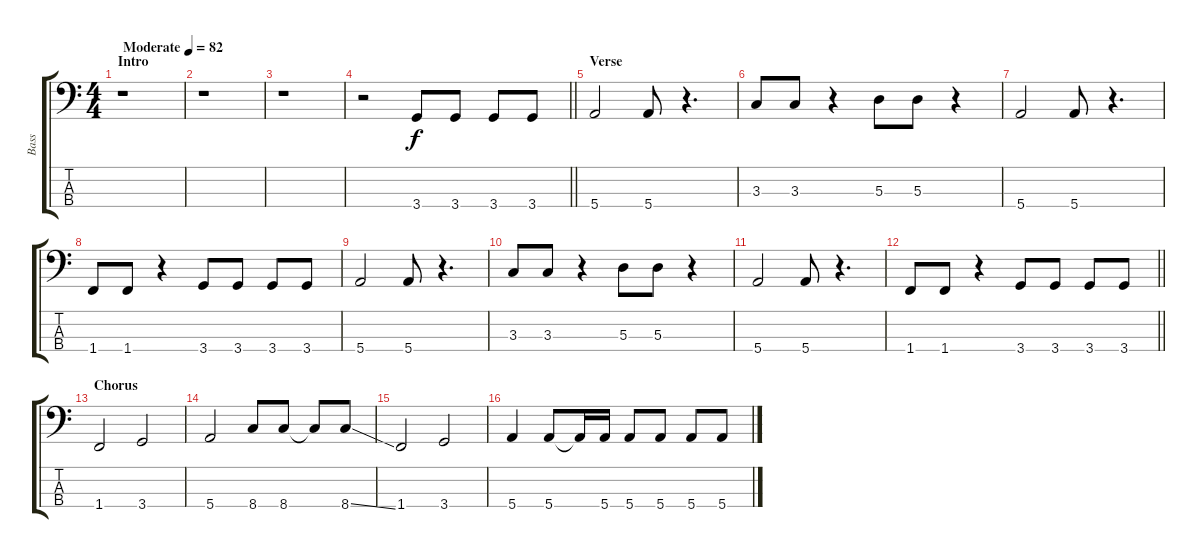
\track ("Bass" "Bass") {instrument electricbasspick}
\staff {score tabs}
\tuning (G2 D2 A1 E1) {hide}
\ts (4 4)
\section ("" "Intro")
\tempo (82 "Moderate")
\clef f4
\ks c
r.1{dy f instrument electricbasspick} |
r.1 |
r.1 |
\barLineRight lightlight
r.2 3.4.8 3.4.8 3.4.8 3.4.8 |
\section ("" "Verse")
5.4.2 5.4.8 r.4{d} |
3.3.8 3.3.8 r.4 5.3.8 5.3.8 r.4 |
5.4.2 5.4.8 r.4{d} |
1.4.8 1.4.8 r.4 3.4.8 3.4.8 3.4.8 3.4.8 |
5.4.2 5.4.8 r.4{d} |
3.3.8 3.3.8 r.4 5.3.8 5.3.8 r.4 |
5.4.2 5.4.8 r.4{d} |
\barLineRight lightlight
1.4.8 1.4.8 r.4 3.4.8 3.4.8 3.4.8 3.4.8 |
\section ("" "Chorus")
1.4.2 3.4.2 |
5.4.2 8.4.8 8.4.8 8.4{t}.8 8.4{ss}.8 |
1.4.2 3.4.2 |
5.4.4 5.4.8 5.4{t}.16 5.4.16 5.4.8 5.4.8 5.4.8 5.4{ss}.8
